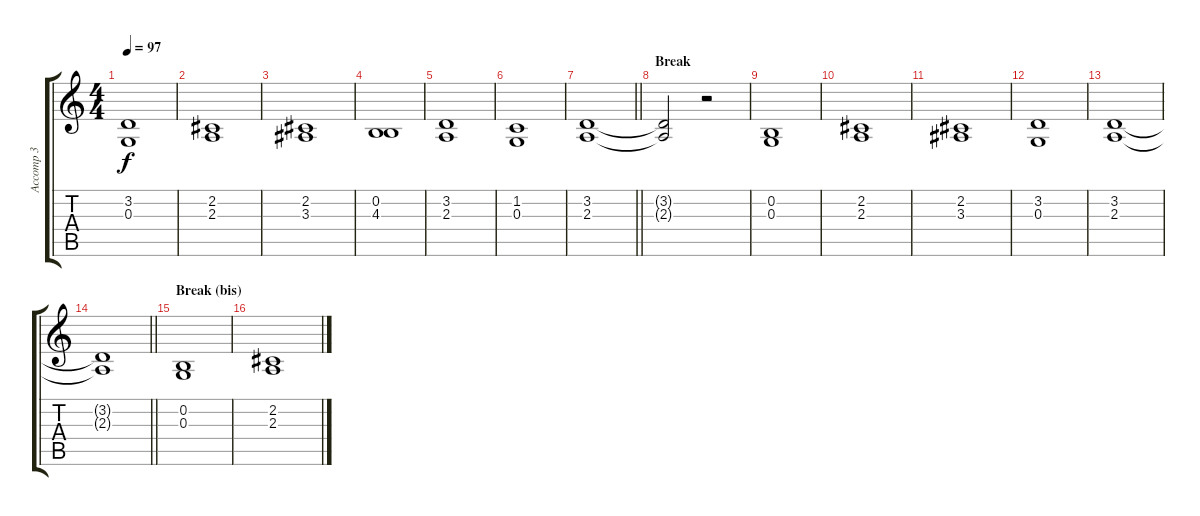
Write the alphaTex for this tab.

\track ("Accomp 3" "Accomp 3") {instrument frenchhorn}
\staff {score tabs}
\tuning (E4 B3 G3 D3 A2 E2) {hide}
\ts (4 4)
\tempo 97
\clef g2
\ks c
(3.2 0.3).1{dy f} |
(2.2 2.3).1 |
(2.2 3.3).1 |
(0.2 4.3).1 |
(3.2 2.3).1 |
(1.2 0.3).1 |
\barLineRight lightlight
(3.2 2.3).1 |
\section ("" "Break")
(3.2{t} 2.3{t}).2 r.2 |
(0.2 0.3).1 |
(2.2 2.3).1 |
(2.2 3.3).1 |
(3.2 0.3).1 |
(3.2 2.3).1 |
\barLineRight lightlight
(3.2{t} 2.3{t}).1 |
\section ("" "Break (bis)")
(0.2 0.3).1 |
(2.2 2.3).1
